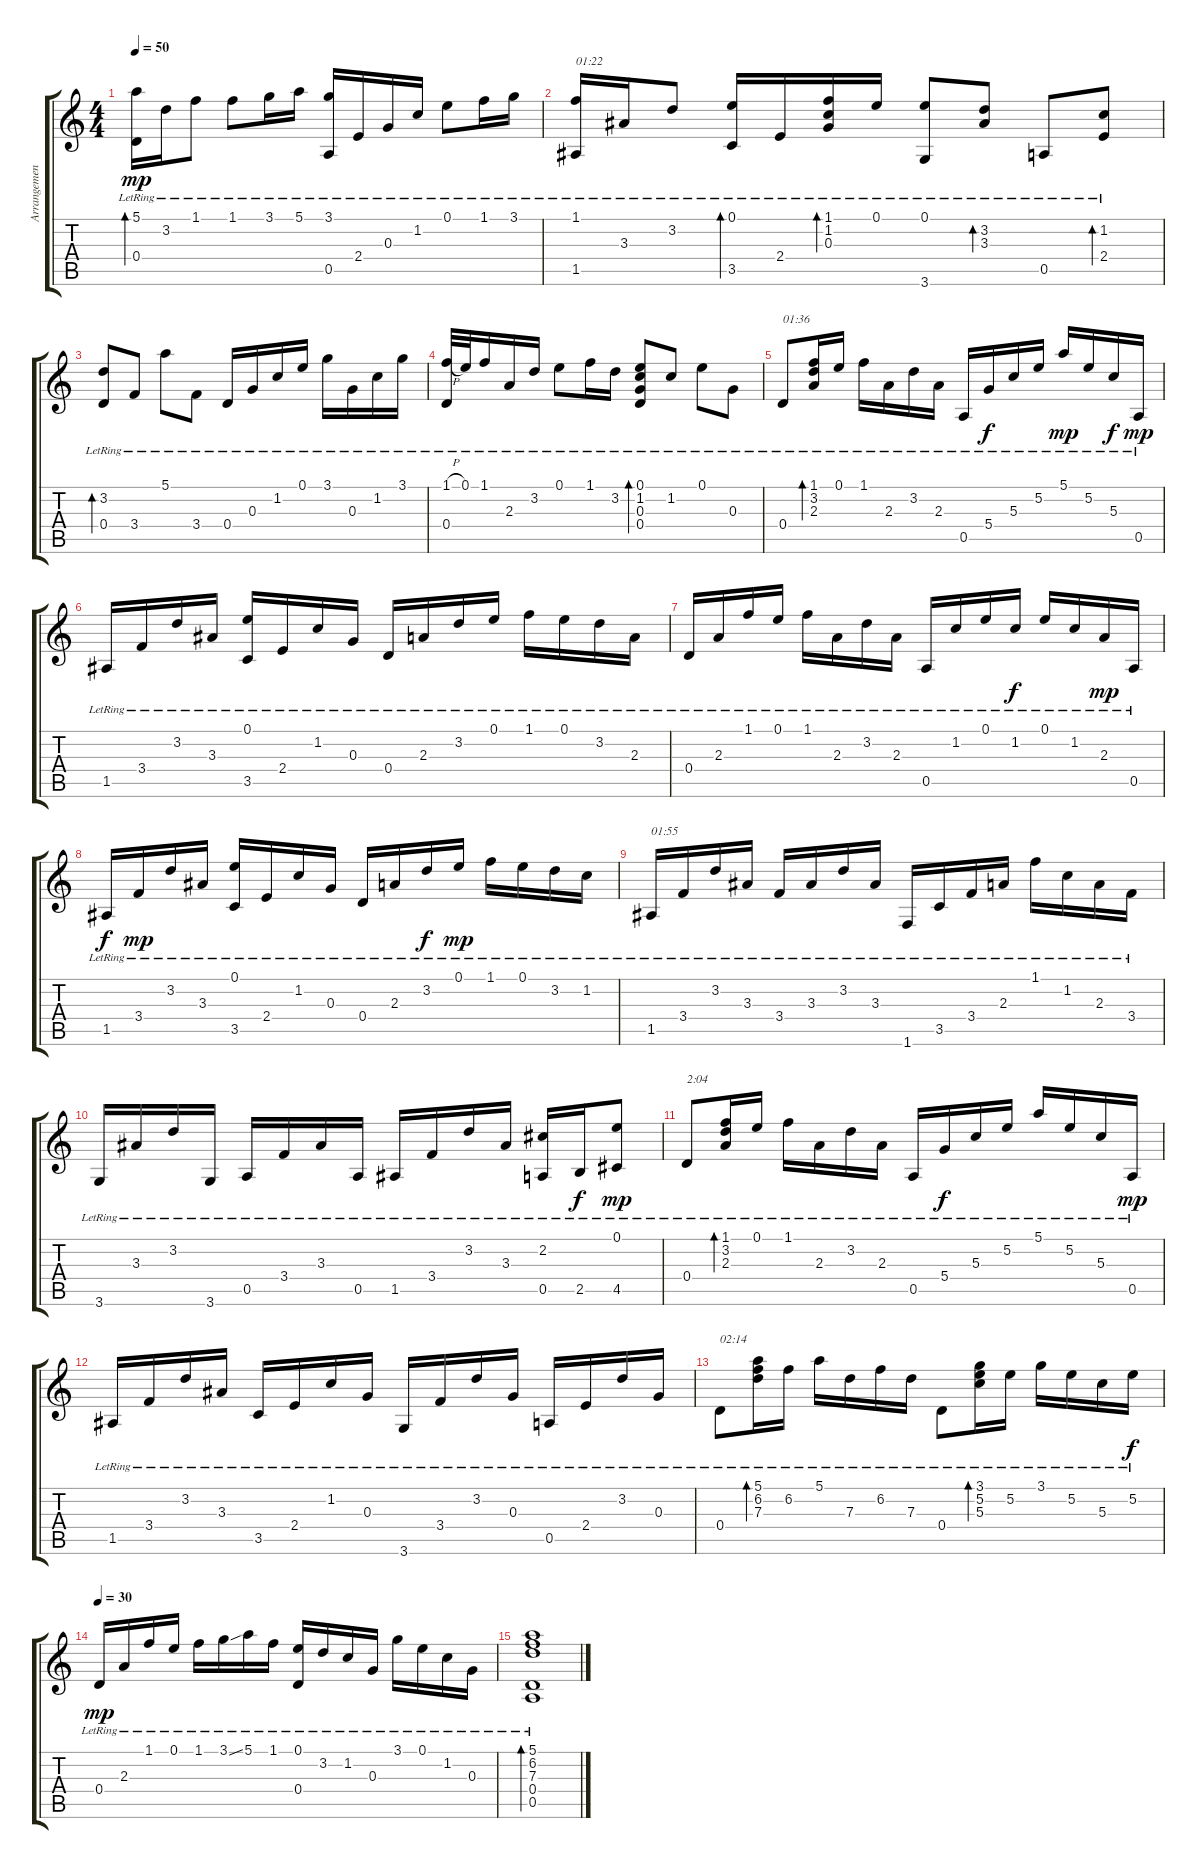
\track ("Arrangement 2" "Arrangemen") {instrument acousticguitarsteel}
\staff {score tabs}
\tuning (E4 B3 G3 D3 A2 E2) {hide}
\ts (4 4)
\tempo 50
\clef g2
\ks c
(5.1{lr} 0.4{lr}).16{bd 120 dy mp} 3.2{lr}.16 1.1{lr}.8 1.1{lr}.8 3.1{lr}.16 5.1{lr}.16 (3.1{lr} 0.5{lr}).16 2.4{lr}.16 0.3{lr}.16 1.2{lr}.16 0.1{lr}.8 1.1{lr}.16 3.1{lr}.16 |
(1.1{lr} 1.5{lr}).16{txt "01:22"} 3.3{lr}.16 3.2{lr}.8 (0.1{lr} 3.5{lr}).16{bd 120} 2.4{lr}.16 (1.1{lr} 1.2{lr} 0.3{lr}).16{bd 120} 0.1{lr}.16 (0.1{lr} 3.6{lr}).8 (3.2{lr} 3.3{lr}).8{bd 120} 0.5{lr}.8 (1.2{lr} 2.4{lr}).8{bd 60} |
(3.2{lr} 0.4{lr}).8{bd 60} 3.4{lr}.8 5.1{lr}.8 3.4{lr}.8 0.4{lr}.16 0.3{lr}.16 1.2{lr}.16 0.1{lr}.16 3.1{lr}.16 0.3{lr}.16 1.2{lr}.16 3.1{lr}.16 |
(1.1{h lr} 0.4{lr}).32 0.1{lr}.32 1.1{lr}.16 2.3{lr}.16 3.2{lr}.16 0.1{lr}.8 1.1{lr}.16 3.2{lr}.16 (0.1{lr} 1.2{lr} 0.3{lr} 0.4{lr}).8{bd 120} 1.2{lr}.8 0.1{lr}.8 0.3{lr}.8 |
0.4{lr}.8{txt "01:36"} (1.1{lr} 3.2{lr} 2.3{lr}).16{bd 120} 0.1{lr}.16 1.1{lr}.16 2.3{lr}.16 3.2{lr}.16 2.3{lr}.16 0.5{lr}.16 5.4{lr}.16{dy f} 5.3{lr}.16 5.2{lr}.16 5.1{lr}.16{dy mp} 5.2{lr}.16 5.3{lr}.16{dy f} 0.5{lr}.16{dy mp} |
1.5{lr}.16 3.4{lr}.16 3.2{lr}.16 3.3{lr}.16 (0.1{lr} 3.5{lr}).16 2.4{lr}.16 1.2{lr}.16 0.3{lr}.16 0.4{lr}.16 2.3{lr}.16 3.2{lr}.16 0.1{lr}.16 1.1{lr}.16 0.1{lr}.16 3.2{lr}.16 2.3{lr}.16 |
0.4{lr}.16 2.3{lr}.16 1.1{lr}.16 0.1{lr}.16 1.1{lr}.16 2.3{lr}.16 3.2{lr}.16 2.3{lr}.16 0.5{lr}.16 1.2{lr}.16 0.1{lr}.16 1.2{lr}.16{dy f} 0.1{lr}.16 1.2{lr}.16 2.3{lr}.16{dy mp} 0.5{lr}.16 |
1.5{lr}.16{dy f} 3.4{lr}.16{dy mp} 3.2{lr}.16 3.3{lr}.16 (0.1{lr} 3.5{lr}).16 2.4{lr}.16 1.2{lr}.16 0.3{lr}.16 0.4{lr}.16 2.3{lr}.16 3.2{lr}.16{dy f} 0.1{lr}.16{dy mp} 1.1{lr}.16 0.1{lr}.16 3.2{lr}.16 1.2{lr}.16 |
1.5{lr}.16{txt "01:55"} 3.4{lr}.16 3.2{lr}.16 3.3{lr}.16 3.4{lr}.16 3.3{lr}.16 3.2{lr}.16 3.3{lr}.16 1.6{lr}.16 3.5{lr}.16 3.4{lr}.16 2.3{lr}.16 1.1{lr}.16 1.2{lr}.16 2.3{lr}.16 3.4{lr}.16 |
3.6{lr}.16 3.3{lr}.16 3.2{lr}.16 3.6{lr}.16 0.5{lr}.16 3.4{lr}.16 3.3{lr}.16 0.5{lr}.16 1.5{lr}.16 3.4{lr}.16 3.2{lr}.16 3.3{lr}.16 (2.2{lr} 0.5{lr}).16 2.5{lr}.16{dy f} (0.1{lr} 4.5{lr}).8{dy mp} |
0.4{lr}.8{txt "2:04"} (1.1{lr} 3.2{lr} 2.3{lr}).16{bd 120} 0.1{lr}.16 1.1{lr}.16 2.3{lr}.16 3.2{lr}.16 2.3{lr}.16 0.5{lr}.16 5.4{lr}.16{dy f} 5.3{lr}.16 5.2{lr}.16 5.1{lr}.16 5.2{lr}.16 5.3{lr}.16 0.5{lr}.16{dy mp} |
1.5{lr}.16 3.4{lr}.16 3.2{lr}.16 3.3{lr}.16 3.5{lr}.16 2.4{lr}.16 1.2{lr}.16 0.3{lr}.16 3.6{lr}.16 3.4{lr}.16 3.2{lr}.16 0.3{lr}.16 0.5{lr}.16 2.4{lr}.16 3.2{lr}.16 0.3{lr}.16 |
0.4{lr}.8{txt "02:14"} (5.1{lr} 6.2{lr} 7.3{lr}).16{bd 120} 6.2{lr}.16 5.1{lr}.16 7.3{lr}.16 6.2{lr}.16 7.3{lr}.16 0.4{lr}.8 (3.1{lr} 5.2{lr} 5.3{lr}).16{bd 120} 5.2{lr}.16 3.1{lr}.16 5.2{lr}.16 5.3{lr}.16 5.2{lr}.16{dy f} |
\tempo 30
0.4{lr}.16{dy mp} 2.3{lr}.16 1.1{lr}.16 0.1{lr}.16 1.1{lr}.16 3.1{ss lr}.16 5.1{lr}.16 1.1{lr}.16 (0.1{lr} 0.4{lr}).16 3.2{lr}.16 1.2{lr}.16 0.3{lr}.16 3.1{lr}.16 0.1{lr}.16 1.2{lr}.16 0.3{lr}.16 |
(5.1{lr} 6.2{lr} 7.3{lr} 0.4{lr} 0.5{lr}).1{bd 240}
